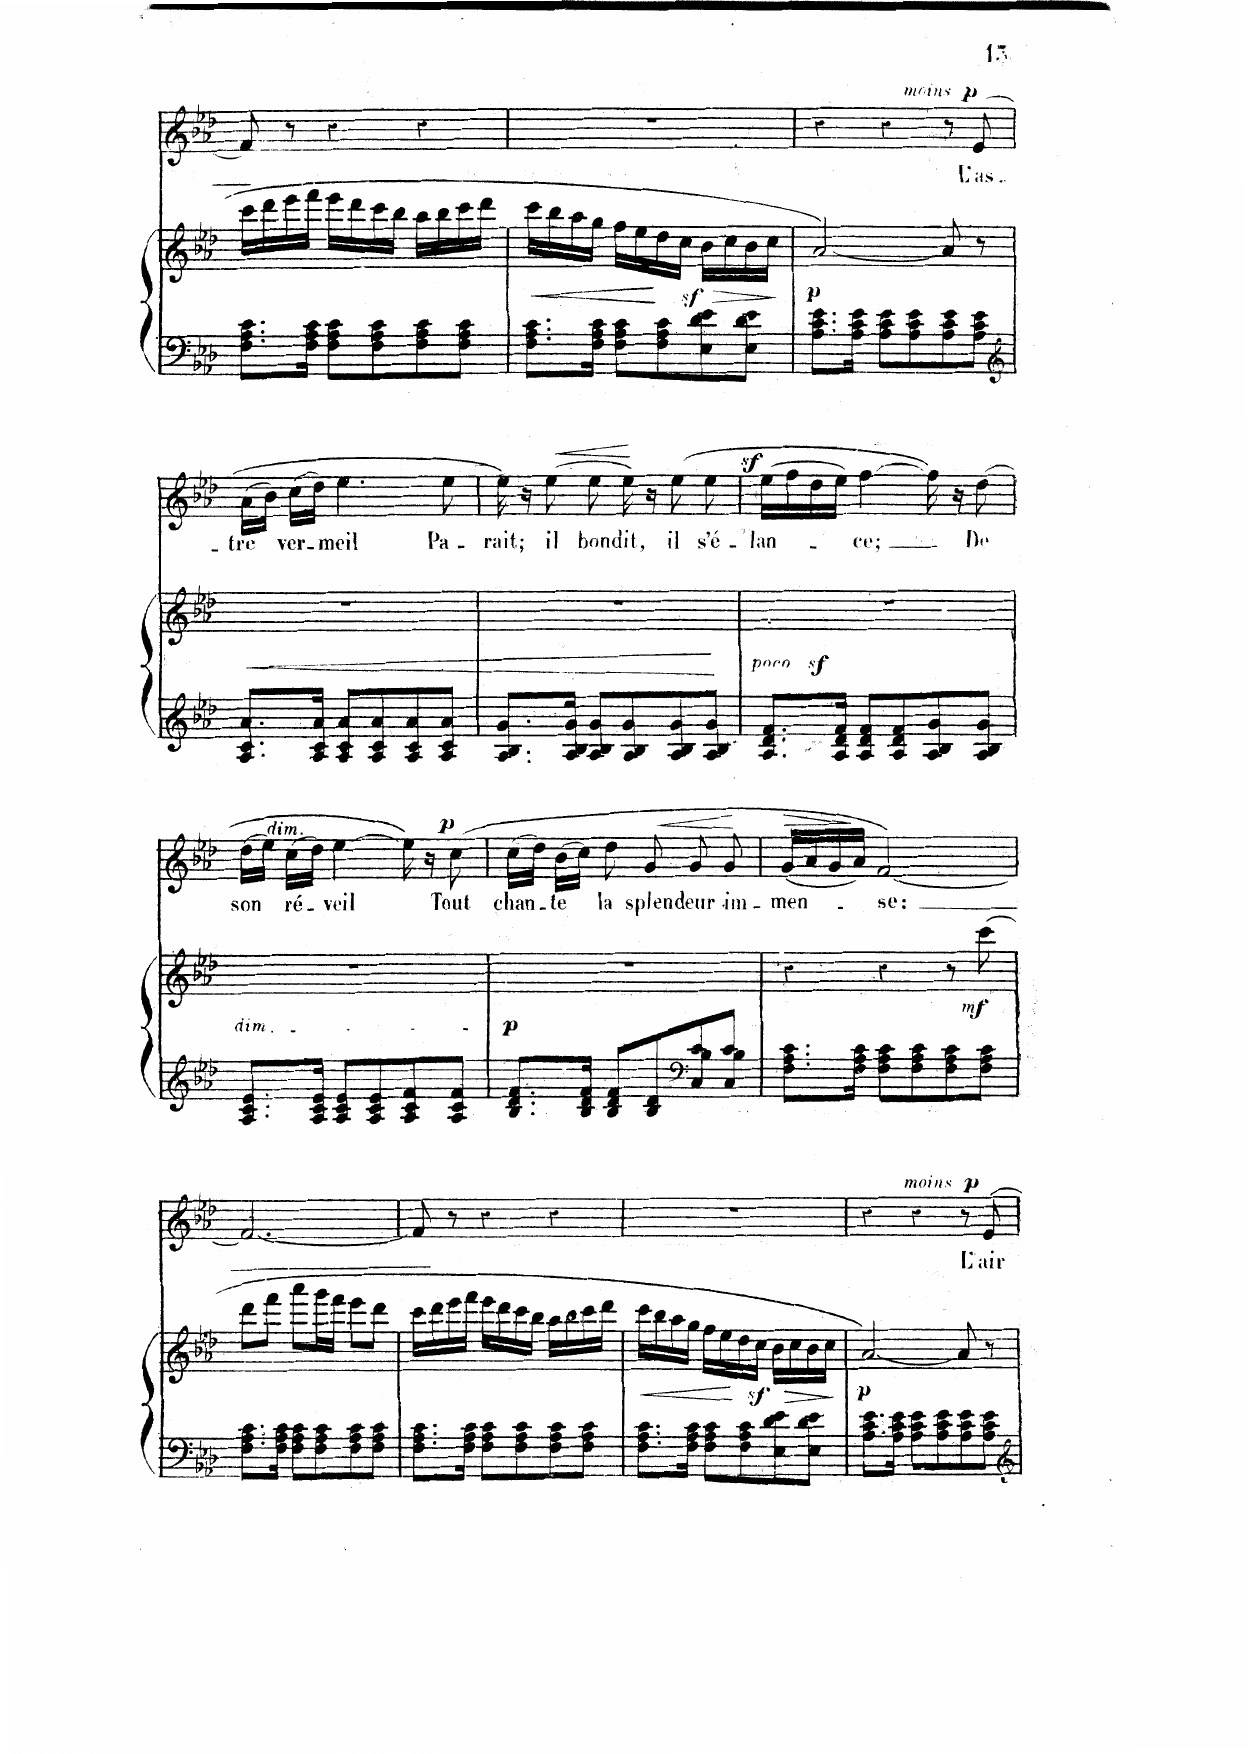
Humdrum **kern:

**kern	**kern	**dynam	**kern	**text	**dynam
*part2	*part2	*part2	*part1	*part1	*part1
*staff3	*staff2	*staff2/3	*staff1	*staff1	*staff1
*I"Piano	*	*	*I"Chant Voice	*	*
*I'Pno	*	*	*	*	*
*clefF4	*clefG2	*	*clefG2	*	*
*k[b-e-a-d-]	*k[b-e-a-d-]	*	*k[b-e-a-d-]	*	*
*M3/4	*M3/4	*	*M3/4	*	*
=80	=80	=80	=80	=80	=80
8.F\ 8.A-\ 8.c\L	16ccc\LL	.	8f/]	.	.
.	16ddd-\	.	.	.	.
.	16eee-\	.	8r	.	.
16F\ 16A-\ 16c\Jk	16fff\JJ	.	.	.	.
8F\ 8A-\ 8c\L	16eee-\LL	.	4r	.	.
.	16ddd-\	.	.	.	.
8F\ 8A-\ 8c\	16ccc\	.	.	.	.
.	16bb-\JJ	.	.	.	.
8F\ 8A-\ 8c\	16aa-\LL	.	4r	.	.
.	16bb-\	.	.	.	.
8F\ 8A-\ 8c\J	16ccc\	.	.	.	.
.	16ddd-\JJ	.	.	.	.
=81	=81	=81	=81	=81	=81
!	!	!LO:HP:b	!	!	!
8.F\ 8.A-\ 8.c\L	16ccc\LL	<	2.r	.	.
.	16bb-\	.	.	.	.
.	16aa-\	.	.	.	.
16F\ 16A-\ 16c\Jk	16gg\JJ	.	.	.	.
8F\ 8A-\ 8c\L	16ff\LL	.	.	.	.
.	16ee-\	.	.	.	.
8F\ 8A-\ 8c\	16dd-\	.	.	.	.
.	16cc\JJ	[	.	.	.
8E-\ 8d-\ 8e-\	16b-z<\LL	.	.	.	.
!	!	!LO:HP:b	!	!	!
.	16cc\	>	.	.	.
8E-\ 8d-\ 8e-\J	16b-\	.	.	.	.
.	16cc\JJ	.	.	.	.
.	.	]	.	.	.
=82	=82	=82	=82	=82	=82
!	!	!LO:DY:b	!	!	!
8.A-\ 8.c\ 8.e-\L	[2a-/	p	4r	.	.
16A-\ 16c\ 16e-\Jk	.	.	.	.	.
8A-\ 8c\ 8e-\L	.	.	4r	.	.
8A-\ 8c\ 8e-\	.	.	.	.	.
8A-\ 8c\ 8e-\	8a-/]	.	8r	.	.
!	!	!	!LO:TX:a:i:t=moins	!	!
!	!	!	!	!	!LO:DY:a
8A-\ 8c\ 8e-\J	8r	.	(8e-/	L’as-	p
=83	=83	=83	=83	=83	=83
*clefG2	*	*	*	*	*
8.A-/ 8.c/ 8.a-/L	2.r	.	(16a-\LL	-– tre	.
.	.	.	16b-\JJ)	.	.
.	.	.	(16cc\LL	ver-	.
16A-/ 16c/ 16a-/Jk	.	.	16dd-\JJ)	.	.
8A-/ 8c/ 8a-/L	.	.	4.ee-\	-meil	.
8A-/ 8c/ 8a-/	.	.	.	.	.
8A-/ 8c/ 8a-/	.	.	.	.	.
8A-/ 8c/ 8a-/J	.	.	8ee-\	Pa-	.
=84	=84	=84	=84	=84	=84
8.A-/ 8.B-/ 8.g/L	2.r	.	16ee-\)	-rait;	.
.	.	.	16r	.	.
!	!	!	!	!	!LO:HP:b
.	.	.	(8ee-\	il	<
16A-/ 16B-/ 16g/Jk	.	.	.	.	.
8A-/ 8B-/ 8g/L	.	.	8ee-\	bon-	.
8A-/ 8B-/ 8g/	.	.	16ee-\)	-dit,	.
.	.	.	16r	.	[
8A-/ 8B-/ 8g/	.	.	(8ee-\	il	.
8A-/ 8B-/ 8g/J	.	.	8ee-\	s’é-	.
=85	=85	=85	=85	=85	=85
!LO:TX:a:i:t=poco	!	!	!	!	!
8.A-/z> 8.d-/z> 8.f/z>L	2.r	.	(16ee-z>\LL	-lan-	.
.	.	.	16ff\	.	.
.	.	.	16dd-\	.	.
16A-/ 16d-/ 16f/Jk	.	.	16ee-\JJ)	.	.
8A-/ 8d-/ 8f/L	.	.	[4ff\	-ce;	.
8A-/ 8d-/ 8f/	.	.	.	.	.
8A-/ 8B-/ 8g/	.	.	16ff\])	.	.
.	.	.	16r	.	.
8A-/ 8B-/ 8g/J	.	.	(8dd-\	De	.
=86	=86	=86	=86	=86	=86
!LO:TX:a:i:t=dim.	!	!	!	!	!
8.A-/ 8.c/ 8.e-/L	2.r	.	(16dd-\LL	son	.
!	!	!	!LO:TX:a:i:t=dim.	!	!
.	.	.	16ee-\JJ)	.	.
.	.	.	(16cc\LL	ré-	.
16A-/ 16c/ 16e-/Jk	.	.	16dd-\JJ)	.	.
8A-/ 8c/ 8e-/L	.	.	[4ee-\	-veil	.
8A-/ 8c/ 8e-/	.	.	.	.	.
8A-/ 8c/ 8f/	.	.	16ee-\])	.	.
.	.	.	16r	.	.
!	!	!	!	!	!LO:DY:a
8A-/ 8c/ 8f/J	.	.	(8cc\	Tout	p
=87	=87	=87	=87	=87	=87
!	!	!LO:DY:a=2	!	!	!
8.B-/ 8.d-/ 8.f/L	2.r	p	(16cc\LL	chan-	.
.	.	.	16dd-\JJ)	.	.
.	.	.	(16b-\LL	-te	.
16B-/ 16d-/ 16f/Jk	.	.	16cc\JJ)	.	.
8B-/ 8d-/ 8f/L	.	.	8dd-\	la	.
!	!	!	!	!	!LO:HP:b
8B-/ 8d-/	.	.	8g/	splen-	<
*clefF4	*	*	*	*	*
8C/ 8B-/ 8c/	.	.	8g/	-deur	.
8C/ 8B-/ 8c/J	.	.	8g/	im-	.
.	.	.	.	.	[
=88	=88	=88	=88	=88	=88
!	!	!	!	!	!LO:HP:b
8.F\ 8.A-\ 8.c\L	4r	.	(16g/LL	-men-	>
.	.	.	16a-/	.	.
.	.	.	16g/	.	.
16F\ 16A-\ 16c\Jk	.	.	16a-/JJ)	.	.
8F\ 8A-\ 8c\L	4r	.	[2f/)	-se:	]
8F\ 8A-\ 8c\	.	.	.	.	.
8F\ 8A-\ 8c\	8r	.	.	.	.
!	!	!LO:DY:b	!	!	!
8F\ 8A-\ 8c\J	(8ccc\	mf	.	.	.
=89	=89	=89	=89	=89	=89
8.F\ 8.A-\ 8.c\L	8ddd-\L	.	2.f/_	.	.
.	8fff\J	.	.	.	.
16F\ 16A-\ 16c\Jk	.	.	.	.	.
8F\ 8A-\ 8c\L	8aaa-\L	.	.	.	.
8F\ 8A-\ 8c\	16ggg\L	.	.	.	.
.	16fff\JJ	.	.	.	.
8F\ 8A-\ 8c\	8eee-\L	.	.	.	.
8F\ 8A-\ 8c\J	8ddd-\J	.	.	.	.
=90	=90	=90	=90	=90	=90
8.F\ 8.A-\ 8.c\L	16ccc\LL	.	8f/]	.	.
.	16ddd-\	.	.	.	.
.	16eee-\	.	8r	.	.
16F\ 16A-\ 16c\Jk	16fff\JJ	.	.	.	.
8F\ 8A-\ 8c\L	16eee-\LL	.	4r	.	.
.	16ddd-\	.	.	.	.
8F\ 8A-\ 8c\	16ccc\	.	.	.	.
.	16bb-\JJ	.	.	.	.
8F\ 8A-\ 8c\	16aa-\LL	.	4r	.	.
.	16bb-\	.	.	.	.
8F\ 8A-\ 8c\J	16ccc\	.	.	.	.
.	16ddd-\JJ	.	.	.	.
=91	=91	=91	=91	=91	=91
!	!	!LO:HP:b	!	!	!
8.F\ 8.A-\ 8.c\L	16ccc\LL	<	2.r	.	.
.	16bb-\	.	.	.	.
.	16aa-\	.	.	.	.
16F\ 16A-\ 16c\Jk	16gg\JJ	.	.	.	.
8F\ 8A-\ 8c\L	16ff\LL	.	.	.	.
.	16ee-\	.	.	.	.
8F\ 8A-\ 8c\	16dd-\	[	.	.	.
.	16cc\JJ	.	.	.	.
8E-\ 8d-\ 8e-\	16b-z<\LL	.	.	.	.
!	!	!LO:HP:b	!	!	!
.	16cc\	>	.	.	.
8E-\ 8d-\ 8e-\J	16b-\	.	.	.	.
.	16cc\JJ	.	.	.	.
.	.	]	.	.	.
=92	=92	=92	=92	=92	=92
!	!	!LO:DY:b	!	!	!
8.A-\ 8.c\ 8.e-\L	[2a-/)	p	4r	.	.
16A-\ 16c\ 16e-\Jk	.	.	.	.	.
8A-\ 8c\ 8e-\L	.	.	4r	.	.
8A-\ 8c\ 8e-\	.	.	.	.	.
!	!	!	!	!	!LO:DY:a
!	!	!	!	!	!LO:DY:n=1:a
8A-\ 8c\ 8e-\	8a-/]	.	8r	.	other-dynamics p
8A-\ 8c\ 8e-\J	8r	.	8e-/	L’air	.
=	=	=	=	=	=
*-	*-	*-	*-	*-	*-
